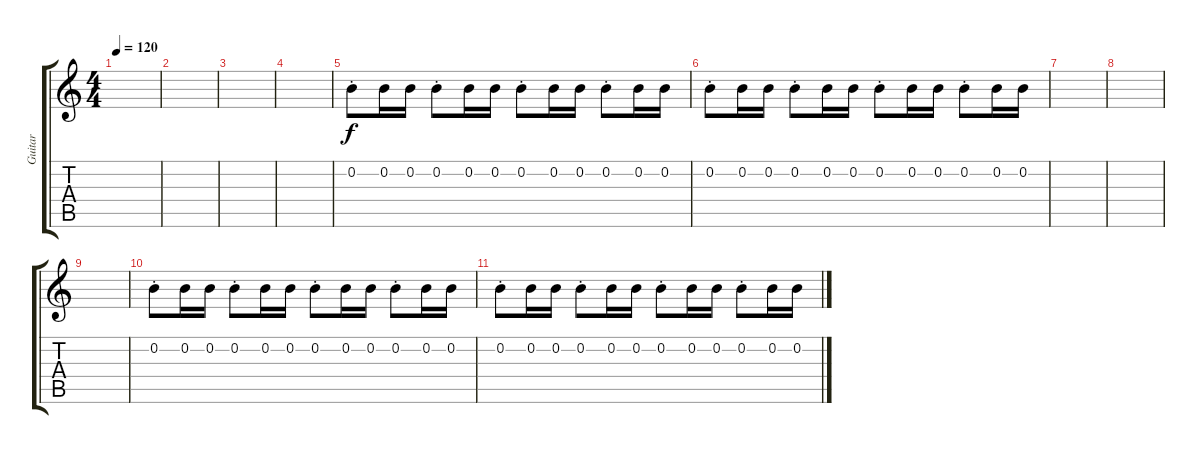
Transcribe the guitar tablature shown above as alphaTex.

\track ("Guitar" "Guitar") {instrument electricguitarmuted}
\staff {score tabs}
\tuning (E4 B3 G3 D3 A2 E2) {hide}
\ts (4 4)
\tempo 120
\clef g2
\ks c
|
|
|
|
0.2{st}.8 0.2.16 0.2.16 0.2{st}.8 0.2.16 0.2.16 0.2{st}.8 0.2.16 0.2.16 0.2{st}.8 0.2.16 0.2.16 |
0.2{st}.8 0.2.16 0.2.16 0.2{st}.8 0.2.16 0.2.16 0.2{st}.8 0.2.16 0.2.16 0.2{st}.8 0.2.16 0.2.16 |
|
|
|
0.2{st}.8 0.2.16 0.2.16 0.2{st}.8 0.2.16 0.2.16 0.2{st}.8 0.2.16 0.2.16 0.2{st}.8 0.2.16 0.2.16 |
0.2{st}.8 0.2.16 0.2.16 0.2{st}.8 0.2.16 0.2.16 0.2{st}.8 0.2.16 0.2.16 0.2{st}.8 0.2.16 0.2.16
